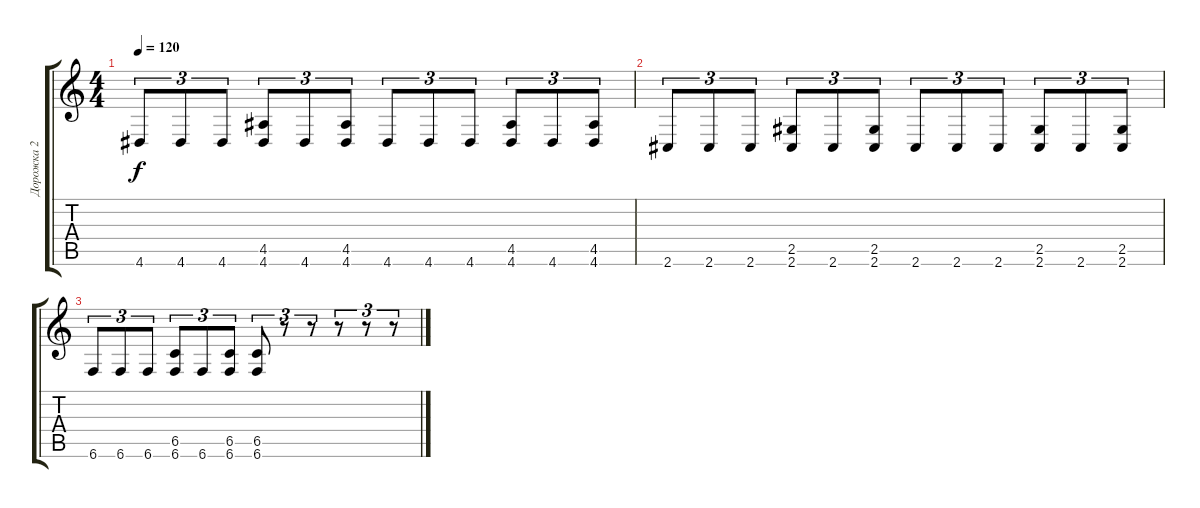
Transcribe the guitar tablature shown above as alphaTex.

\track ("Дорожка 2" "Дорожка 2") {instrument distortionguitar}
\staff {score tabs}
\tuning (Db4 Ab3 E3 B2 Gb2 B1) {hide}
\ts (4 4)
\tempo 120
\clef g2
\ks c
4.6.8{tu (3 2) dy f} 4.6.8{tu (3 2)} 4.6.8{tu (3 2)} (4.5 4.6).8{tu (3 2)} 4.6.8{tu (3 2)} (4.5 4.6).8{tu (3 2)} 4.6.8{tu (3 2)} 4.6.8{tu (3 2)} 4.6.8{tu (3 2)} (4.5 4.6).8{tu (3 2)} 4.6.8{tu (3 2)} (4.5 4.6).8{tu (3 2)} |
2.6.8{tu (3 2)} 2.6.8{tu (3 2)} 2.6.8{tu (3 2)} (2.5 2.6).8{tu (3 2)} 2.6.8{tu (3 2)} (2.5 2.6).8{tu (3 2)} 2.6.8{tu (3 2)} 2.6.8{tu (3 2)} 2.6.8{tu (3 2)} (2.5 2.6).8{tu (3 2)} 2.6.8{tu (3 2)} (2.5 2.6).8{tu (3 2)} |
6.6.8{tu (3 2)} 6.6.8{tu (3 2)} 6.6.8{tu (3 2)} (6.5 6.6).8{tu (3 2)} 6.6.8{tu (3 2)} (6.5 6.6).8{tu (3 2)} (6.5 6.6).8{tu (3 2)} r.8{tu (3 2)} r.8{tu (3 2)} r.8{tu (3 2)} r.8{tu (3 2)} r.8{tu (3 2)}
